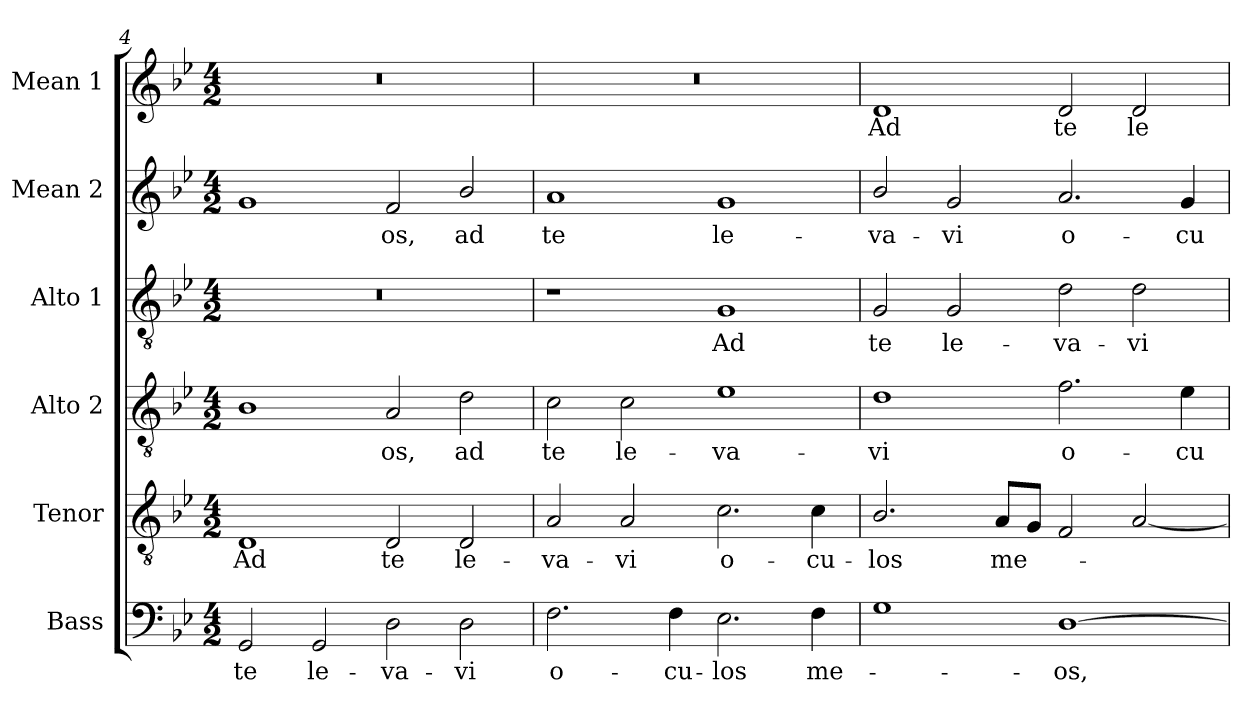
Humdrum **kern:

**kern	**text	**kern	**text	**kern	**text	**kern	**text	**kern	**text	**kern	**text
*part6	*part6	*part5	*part5	*part4	*part4	*part3	*part3	*part2	*part2	*part1	*part1
*staff6	*staff6	*staff5	*staff5	*staff4	*staff4	*staff3	*staff3	*staff2	*staff2	*staff1	*staff1
*I"Bass	*	*I"Tenor	*	*I"Alto 2	*	*I"Alto 1	*	*I"Mean 2	*	*I"Mean 1	*
*I'B.	*	*I'T.	*	*I'A2.	*	*I'A1	*	*I'M2.	*	*I'M1.	*
*clefF4	*	*clefGv2	*	*clefGv2	*	*clefGv2	*	*clefG2	*	*clefG2	*
*	*	*ITrd7c12	*	*ITrd7c12	*	*ITrd7c12	*	*	*	*	*
*k[b-e-]	*	*k[b-e-]	*	*k[b-e-]	*	*k[b-e-]	*	*k[b-e-]	*	*k[b-e-]	*
*g:	*	*g:	*	*g:	*	*g:	*	*g:	*	*g:	*
*M4/2	*	*M4/2	*	*M4/2	*	*M4/2	*	*M4/2	*	*M4/2	*
=4	=4	=4	=4	=4	=4	=4	=4	=4	=4	=4	=4
!	!LO:LY:b:color=#000000	!	!	!	!	!	!	!	!	!	!
!	!	!	!LO:LY:b:color=#000000	!	!	!LO:N:vis=1	!	!	!	!LO:N:vis=1	!
2GGi/	te	1DDi	Ad	1BB-i	.	0r	.	1gi	.	0r	.
!	!LO:LY:b:color=#000000	!	!	!	!	!	!	!	!	!	!
2GGi/	le-	.	.	.	.	.	.	.	.	.	.
!	!LO:LY:b:color=#000000	!	!	!	!	!	!	!	!	!	!
!	!	!	!LO:LY:b:color=#000000	!	!	!	!	!	!	!	!
!	!	!	!	!	!LO:LY:b:color=#000000	!	!	!	!	!	!
!	!	!	!	!	!	!	!	!	!LO:LY:b:color=#000000	!	!
2Di\	-va-	2DDi/	te	2AAi/	-os,	.	.	2fi/	-os,	.	.
!	!LO:LY:b:color=#000000	!	!	!	!	!	!	!	!	!	!
!	!	!	!LO:LY:b:color=#000000	!	!	!	!	!	!	!	!
!	!	!	!	!	!LO:LY:b:color=#000000	!	!	!	!	!	!
!	!	!	!	!	!	!	!	!	!LO:LY:b:color=#000000	!	!
2Di\	-vi	2DDi/	le-	2Di\	ad	.	.	2b-i/	ad	.	.
=5	=5	=5	=5	=5	=5	=5	=5	=5	=5	=5	=5
!	!LO:LY:b:color=#000000	!	!	!	!	!	!	!	!	!	!
!	!	!	!LO:LY:b:color=#000000	!	!	!	!	!	!	!	!
!	!	!	!	!	!LO:LY:b:color=#000000	!	!	!	!	!	!
!	!	!	!	!	!	!	!	!	!LO:LY:b:color=#000000	!LO:N:vis=1	!
2.Fi\	o-	2AAi/	-va-	2Ci\	te	1r	.	1ai	te	0r	.
!	!	!	!LO:LY:b:color=#000000	!	!	!	!	!	!	!	!
!	!	!	!	!	!LO:LY:b:color=#000000	!	!	!	!	!	!
.	.	2AAi/	-vi	2Ci\	le-	.	.	.	.	.	.
!	!LO:LY:b:color=#000000	!	!	!	!	!	!	!	!	!	!
4Fi\	-cu-	.	.	.	.	.	.	.	.	.	.
!	!LO:LY:b:color=#000000	!	!	!	!	!	!	!	!	!	!
!	!	!	!LO:LY:b:color=#000000	!	!	!	!	!	!	!	!
!	!	!	!	!	!LO:LY:b:color=#000000	!	!	!	!	!	!
!	!	!	!	!	!	!	!LO:LY:b:color=#000000	!	!	!	!
!	!	!	!	!	!	!	!	!	!LO:LY:b:color=#000000	!	!
2.E-i\	-los	2.Ci\	o-	1E-i	-va-	1GGi	Ad	1gi	le-	.	.
!	!LO:LY:b:color=#000000	!	!	!	!	!	!	!	!	!	!
!	!	!	!LO:LY:b:color=#000000	!	!	!	!	!	!	!	!
4Fi\	me-	4Ci\	-cu-	.	.	.	.	.	.	.	.
=6	=6	=6	=6	=6	=6	=6	=6	=6	=6	=6	=6
!	!	!	!LO:LY:b:color=#000000	!	!	!	!	!	!	!	!
!	!	!	!	!	!LO:LY:b:color=#000000	!	!	!	!	!	!
!	!	!	!	!	!	!	!LO:LY:b:color=#000000	!	!	!	!
!	!	!	!	!	!	!	!	!	!LO:LY:b:color=#000000	!	!
!	!	!	!	!	!	!	!	!	!	!	!LO:LY:b:color=#000000
1Gi	.	2.BB-i/	-los	1Di	-vi	2GGi/	te	2b-i/	-va-	1di	Ad
!	!	!	!	!	!	!	!LO:LY:b:color=#000000	!	!	!	!
!	!	!	!	!	!	!	!	!	!LO:LY:b:color=#000000	!	!
.	.	.	.	.	.	2GGi/	le-	2gi/	-vi	.	.
!	!	!	!LO:LY:b:color=#000000	!	!	!	!	!	!	!	!
.	.	8AAi/L	me-	.	.	.	.	.	.	.	.
.	.	8GGi/J	.	.	.	.	.	.	.	.	.
!	!LO:LY:b:color=#000000	!	!	!	!	!	!	!	!	!	!
!	!	!	!	!	!LO:LY:b:color=#000000	!	!	!	!	!	!
!	!	!	!	!	!	!	!LO:LY:b:color=#000000	!	!	!	!
!	!	!	!	!	!	!	!	!	!LO:LY:b:color=#000000	!	!
!	!	!	!	!	!	!	!	!	!	!	!LO:LY:b:color=#000000
[>1Di	-os,	2FFi/	.	2.Fi\	o-	2Di\	-va-	2.ai/	o-	2di/	te
!	!	!	!	!	!	!	!LO:LY:b:color=#000000	!	!	!	!
!	!	!	!	!	!	!	!	!	!	!	!LO:LY:b:color=#000000
.	.	[<2AAi/	.	.	.	2Di\	-vi	.	.	2di/	le-
!	!	!	!	!	!LO:LY:b:color=#000000	!	!	!	!	!	!
!	!	!	!	!	!	!	!	!	!LO:LY:b:color=#000000	!	!
.	.	.	.	4E-i\	-cu-	.	.	4gi/	-cu-	.	.
=	=	=	=	=	=	=	=	=	=	=	=
*-	*-	*-	*-	*-	*-	*-	*-	*-	*-	*-	*-
